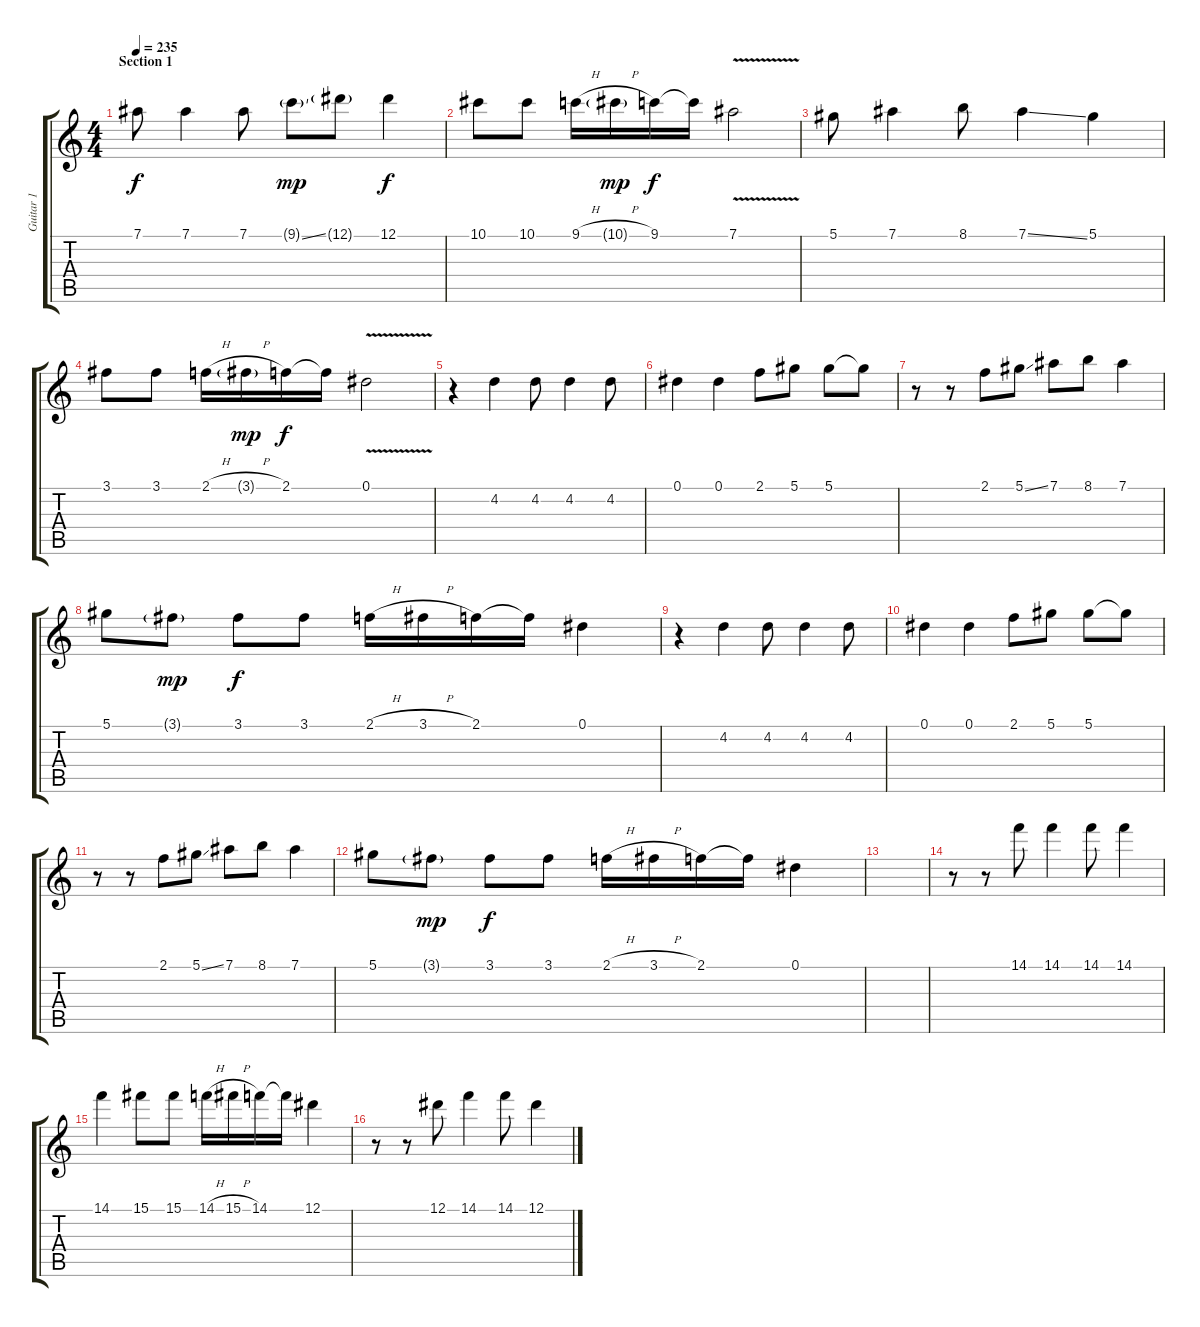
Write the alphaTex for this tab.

\track ("Guitar 1" "Guitar 1") {instrument overdrivenguitar}
\staff {score tabs}
\tuning (Eb4 Bb3 Gb3 Db3 Ab2 Eb2) {hide}
\ts (4 4)
\section ("" "Section 1")
\tempo 235
\clef g2
\ks c
7.1.8{dy f volume 13} 7.1.4 7.1.8 9.1{ss g}.8{dy mp} 12.1{g}.8 12.1.4{dy f} |
10.1.8 10.1.8 9.1{h}.16 10.1{h g}.16{dy mp} 9.1.16{dy f} 9.1{t}.16 7.1{v}.2 |
5.1.8 7.1.4 8.1.8 7.1{ss}.4 5.1.4 |
3.1.8 3.1.8 2.1{h}.16 3.1{h g}.16{dy mp} 2.1.16{dy f} 2.1{t}.16 0.1{v}.2 |
r.4 4.2.4 4.2.8 4.2.4 4.2.8 |
0.1.4 0.1.4 2.1.8 5.1.8 5.1.8 5.1{t}.8 |
r.8 r.8 2.1.8 5.1{ss}.8 7.1.8 8.1.8 7.1.4 |
5.1.8 3.1{g}.8{dy mp} 3.1.8{dy f} 3.1.8 2.1{h}.16 3.1{h}.16 2.1.16 2.1{t}.16 0.1.4 |
r.4 4.2.4 4.2.8 4.2.4 4.2.8 |
0.1.4 0.1.4 2.1.8 5.1.8 5.1.8 5.1{t}.8 |
r.8 r.8 2.1.8 5.1{ss}.8 7.1.8 8.1.8 7.1.4 |
5.1.8 3.1{g}.8{dy mp} 3.1.8{dy f} 3.1.8 2.1{h}.16 3.1{h}.16 2.1.16 2.1{t}.16 0.1.4 |
|
r.8 r.8 14.1.8 14.1.4 14.1.8 14.1.4 |
14.1.4 15.1.8 15.1.8 14.1{h}.16 15.1{h}.16 14.1.16 14.1{t}.16 12.1.4 |
r.8 r.8 12.1.8 14.1.4 14.1.8 12.1.4
